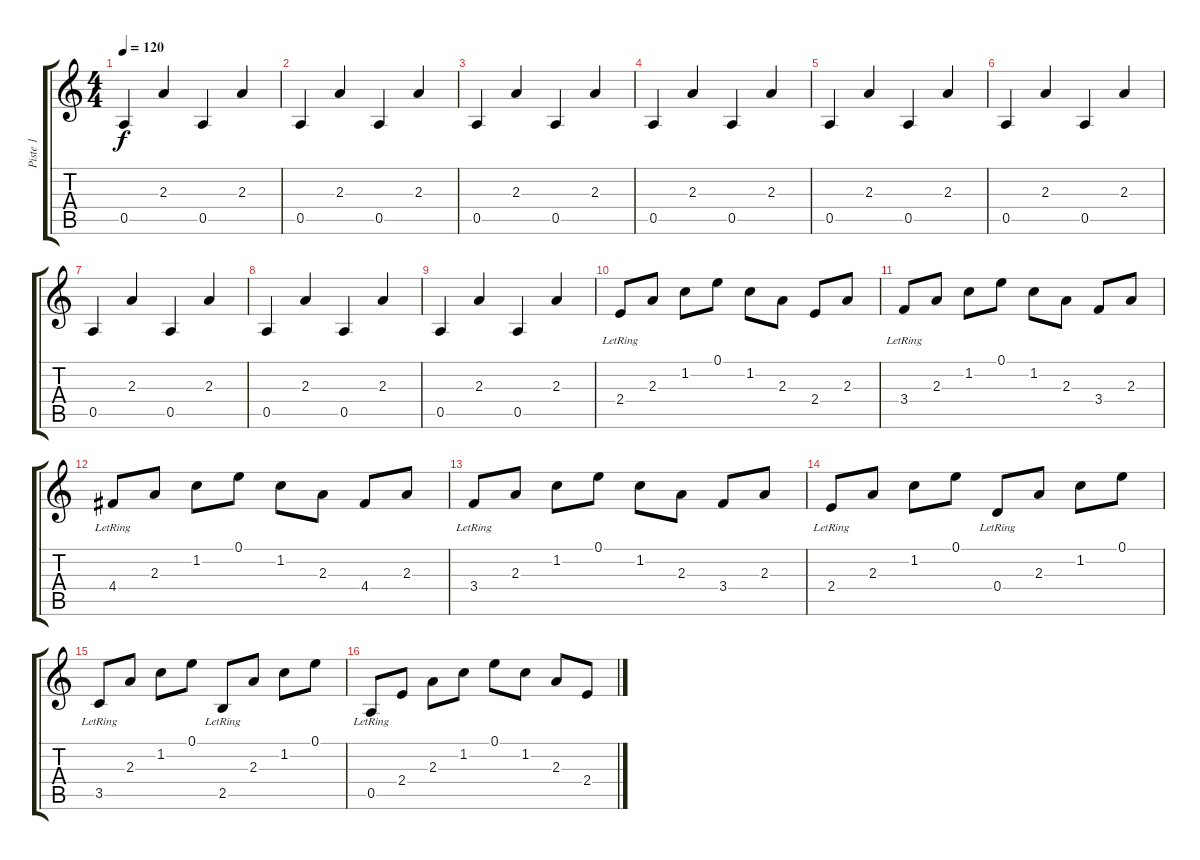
\track ("Piste 1" "Piste 1") {instrument acousticguitarnylon}
\staff {score tabs}
\tuning (E4 B3 G3 D3 A2 E2) {hide}
\ts (4 4)
\tempo 120
\clef g2
\ks c
0.5.4{dy f instrument acousticguitarnylon} 2.3.4 0.5.4 2.3.4 |
0.5.4 2.3.4 0.5.4 2.3.4 |
0.5.4 2.3.4 0.5.4 2.3.4 |
0.5.4 2.3.4 0.5.4 2.3.4 |
0.5.4 2.3.4 0.5.4 2.3.4 |
0.5.4 2.3.4 0.5.4 2.3.4 |
0.5.4 2.3.4 0.5.4 2.3.4 |
0.5.4 2.3.4 0.5.4 2.3.4 |
0.5.4 2.3.4 0.5.4 2.3.4 |
2.4{lr}.8 2.3.8 1.2.8 0.1.8 1.2.8 2.3.8 2.4.8 2.3.8 |
3.4{lr}.8 2.3.8 1.2.8 0.1.8 1.2.8 2.3.8 3.4.8 2.3.8 |
4.4{lr}.8 2.3.8 1.2.8 0.1.8 1.2.8 2.3.8 4.4.8 2.3.8 |
3.4{lr}.8 2.3.8 1.2.8 0.1.8 1.2.8 2.3.8 3.4.8 2.3.8 |
2.4{lr}.8 2.3.8 1.2.8 0.1.8 0.4{lr}.8 2.3.8 1.2.8 0.1.8 |
3.5{lr}.8 2.3.8 1.2.8 0.1.8 2.5{lr}.8 2.3.8 1.2.8 0.1.8 |
0.5{lr}.8 2.4.8 2.3.8 1.2.8 0.1.8 1.2.8 2.3.8 2.4.8
